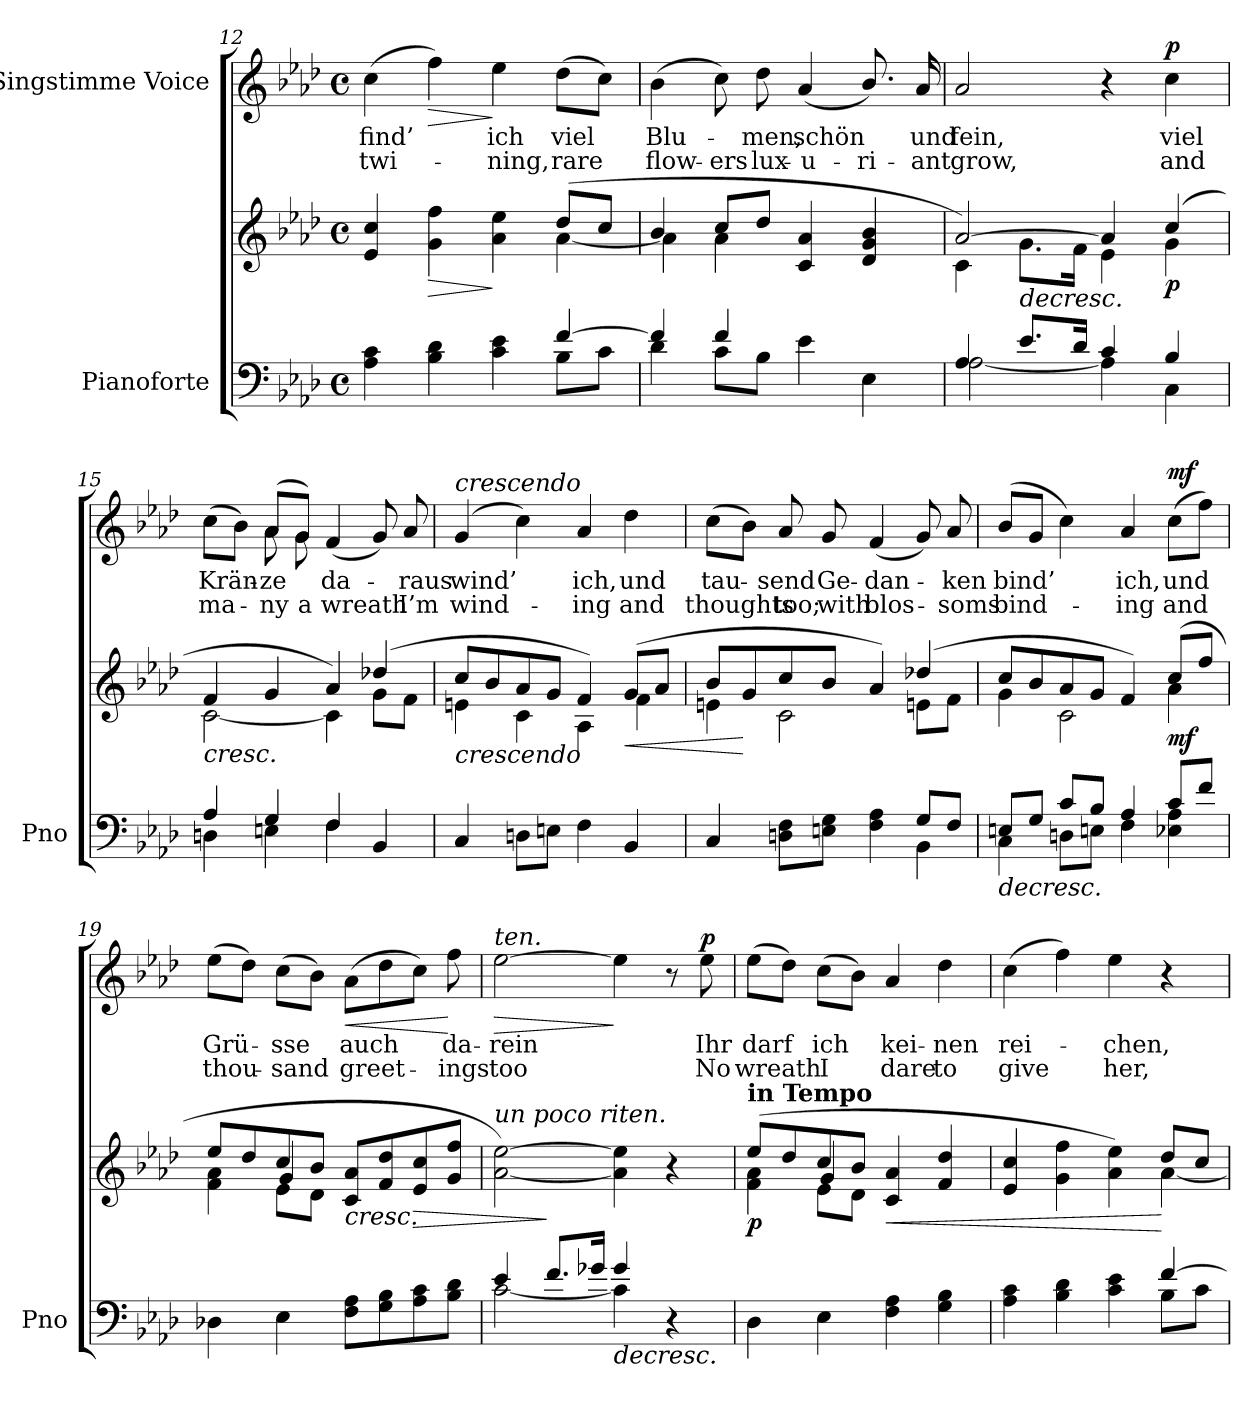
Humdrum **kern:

**kern	**kern	**dynam	**kern	**text	**text	**dynam
*part2	*part2	*part2	*part1	*part1	*part1	*part1
*staff3	*staff2	*staff2/3	*staff1	*staff1	*staff1	*staff1
*I"Pianoforte	*	*	*I"Singstimme Voice	*	*	*
*I'Pno	*	*	*	*	*	*
!!LO:LB:g=z
*clefF4	*clefG2	*	*clefG2	*	*	*
*k[b-e-a-d-]	*k[b-e-a-d-]	*	*k[b-e-a-d-]	*	*	*
*M4/4	*M4/4	*	*M4/4	*	*	*
*met(c)	*met(c)	*	*met(c)	*	*	*
=12	=12	=12	=12	=12	=12	=12
*^	*^	*	*	*	*	*
!	!	!	!	!	!	!LO:LY:b	!LO:LY:b	!
4A-\ 4c\	2.rGGyy	4e-/ 4cc/	2.rffyy	.	(>4cc\	find’	twi-	.
!	!	!	!	!LO:HP:b	!	!	!	!LO:HP:b
4B-\ 4d-\	.	4g\ 4ff\	.	>	4ff\)	.	.	>
!	!	!	!	!	!	!LO:LY:b	!LO:LY:b	!
4c\ 4e-\	.	4a-\ 4ee-\	.	]	4ee-\	ich	-ning,	]
!	!	!	!	!	!	!LO:LY:b	!LO:LY:b	!
[4f/	8B-\L	(>8dd-/L	[4a-\	.	(>8dd-\L	viel	rare	.
.	8c\J	8cc/J	.	.	8cc\J)	.	.	.
=13	=13	=13	=13	=13	=13	=13	=13	=13
!	!	!	!	!	!	!LO:LY:b	!LO:LY:b	!
4f/]	4d-\	4b-/	4a-\]	.	(>4b-\	Blu-	flow-	.
!	!	!	!	!	!	!	!LO:LY:b	!
4f/	8c\L	8cc/L	4a-\	.	8cc\)	.	-ers	.
!	!	!	!	!	!	!LO:LY:b	!LO:LY:b	!
.	8B-\J	8dd-/J	.	.	8dd-\	-men,	lux-	.
!	!	!	!	!	!	!LO:LY:b	!LO:LY:b	!
4e-\	2ryy	4c/ 4a-/	2rddyy	.	(<4a-/	schön	-u-	.
!	!	!	!	!	!	!	!LO:LY:b	!
4E-\	.	4d-/ 4g/ 4b-/	.	.	8.b-/)	.	-ri-	.
!	!	!	!	!	!	!LO:LY:b	!LO:LY:b	!
.	.	.	.	.	16a-/	und	-ant	.
=14	=14	=14	=14	=14	=14	=14	=14	=14
!	!	!	!	!	!	!LO:LY:b	!LO:LY:b	!
4A-/	[2A-\	[2a-/)	4c\	.	2a-/	fein,	grow,	.
!	!	!	!	!LO:HP:b	!	!	!	!
8.e-/L	.	.	8.g\L	>	.	.	.	.
16d-/Jk	.	.	16f\Jk	.	.	.	.	.
4c/	4A-\]	4a-/]	4e-\	.	4r	.	.	.
!	!	!	!	!LO:DY:b	!	!LO:LY:b	!LO:LY:b	!LO:DY:a
4B-/	4C\	(>4cc/	4g\	p	4cc\	viel	and	p
=15	=15	=15	=15	=15	=15	=15	=15	=15
!	!	!	!	!LO:HP:b	!	!LO:LY:b	!LO:LY:b	!
*	*	*	*	*	*^	*	*	*
4A-/	4Dn\	4f/	[2c\	<	(>8cc\L	4rAyy	Krän-	ma-	.
.	.	.	.	.	8b-\J)	.	.	.	.
!	!	!	!	!	!	!	!LO:LY:b	!LO:LY:b	!
4G/	4En\	4g/	.	.	(>8a-/L	8a-\	-ze	-ny	.
!	!	!	!	!	!	!	!	!LO:LY:b	!
.	.	.	.	.	8g/J)	8g\	.	a	.
!	!	!	!	!	!	!	!LO:LY:b	!LO:LY:b	!
4F/	4F\	4a-/)	4c\]	.	(<4f/	2rAyy	da-	wreath	.
4BB-/	4rAyy	(>4dd-X/	8g\L	]	8g/)	.	.	.	.
!	!	!	!	!	!	!	!LO:LY:b	!LO:LY:b	!
.	.	.	8f\J	.	8a-/	.	-raus	I’m	.
*v	*v	*	*	*	*v	*v	*	*	*
!!LO:PB:g=z
=16	=16	=16	=16	=16	=16	=16	=16
!	!	!	!	!LO:TX:a:i:t=crescendo	!	!	!
!	!LO:TX:b:i:t=crescendo	!	!	!	!	!	!
!	!	!	!	!	!LO:LY:b	!LO:LY:b	!
4C/	8cc/L	4en\	.	(>4g/	wind’	wind-	.
.	8b-/	.	.	.	.	.	.
8Dn\L	8a-/	4c\	.	4cc\)	.	.	.
8En\J	8g/J	.	.	.	.	.	.
!	!	!	!	!	!LO:LY:b	!LO:LY:b	!
4F\	4f/)	4A-\	.	4a-/	ich,	-ing	.
!	!	!	!LO:HP:b	!	!LO:LY:b	!LO:LY:b	!
4BB-/	(>8g/L	4f\	<	4dd-\	und	and	.
.	8a-/J	.	.	.	.	.	.
=17	=17	=17	=17	=17	=17	=17	=17
*^	*	*	*	*	*	*	*
!	!	!	!	!	!	!LO:LY:b	!LO:LY:b	!
4C/	2.rAyy	8b-/L	4en\	.	(>8cc\L	tau-	thoughts	.
.	.	8g/	.	[	8b-\J)	.	.	.
!	!	!	!	!	!	!LO:LY:b	!LO:LY:b	!
8Dn\ 8F\L	.	8cc/	2c\	.	8a-/	-send	too;	.
!	!	!	!	!	!	!LO:LY:b	!LO:LY:b	!
8En\ 8G\J	.	8b-/J	.	.	8g/	Ge-	with	.
!	!	!	!	!	!	!LO:LY:b	!LO:LY:b	!
4F\ 4A-\	.	4a-/)	.	.	(<4f/	-dan-	blos-	.
8G/L	4BB-\	(>4dd-X/	8en\L	.	8g/)	.	.	.
!	!	!	!	!	!	!LO:LY:b	!LO:LY:b	!
8F/J	.	.	8f\J	.	8a-/	-ken	-soms	.
=18	=18	=18	=18	=18	=18	=18	=18	=18
!	!	!	!	!LO:HP:b=2	!	!LO:LY:b	!LO:LY:b	!
8En/L	4C\	8cc/L	4g\	>	(>8b-/L	bind’	bind-	.
8G/J	.	8b-/	.	.	8g/J	.	.	.
8c/L	8Dn\L	8a-/	2c\	[	4cc\)	.	.	.
8B-/J	8En\J	8g/J	.	.	.	.	.	.
!	!	!	!	!	!	!LO:LY:b	!LO:LY:b	!
4A-/	4F\	4f/)	.	.	4a-/	ich,	-ing	.
!	!	!	!	!LO:DY:b	!	!LO:LY:b	!LO:LY:b	!LO:DY:a
8c/L	4E-X\ 4A-\	(>8cc/L	4a-\	mf	(>8cc\L	und	and	mf
8f/J	.	8ff/J	.	.	8ff\J)	.	.	.
*v	*v	*	*	*	*	*	*	*
=19	=19	=19	=19	=19	=19	=19	=19
*	*	*^	*	*	*	*	*
!	!	!	!	!	!	!LO:LY:b	!LO:LY:b	!
4D-X\	8ee-/L	4f\ 4a-\	4rddyy	.	(>8ee-\L	Grü-	thou-	.
.	8dd-/	.	.	.	8dd-\J)	.	.	.
!	!	!	!	!	!	!LO:LY:b	!LO:LY:b	!
4E-\	8cc/	8e-\L	4g/	.	(>8cc\L	-sse	-sand	.
.	8b-/J	8d-\J	.	.	8b-\J)	.	.	.
!	!	!	!	!LO:HP:b	!	!LO:LY:b	!LO:LY:b	!LO:HP:b
8F\ 8A-\L	8c/ 8a-/L	2rddyy	2rddyy	<	(>8a-\L	auch	greet-	<
8G\ 8B-\	8f/ 8dd-/	.	.	.	8dd-\	.	.	.
!	!	!	!	!LO:HP:n=1:b	!	!	!	!
8A-\ 8c\	8e-/ 8cc/	.	.	] >	8cc\J)	.	.	.
!	!	!	!	!	!	!LO:LY:b	!LO:LY:b	!
8B-\ 8d-\J	8g/ 8ff/J	.	.	.	8ff\	da-	-ings	[
*	*v	*v	*v	*	*	*	*	*
.	.	[	.	.	.	.
!!LO:LB:g=z
=20	=20	=20	=20	=20	=20	=20
*	*	*	*MM100	*	*	*
*^	*	*	*	*	*	*
!	!	!	!	!LO:TX:a:i:t=ten.	!	!	!
!	!	!LO:TX:a:i:t=un poco riten.	!	!	!	!	!
!	!	!	!	!	!LO:LY:b	!LO:LY:b	!LO:HP:b
4e-/	[2c\	[2a-\ [2ee-\)	.	[2ee-\	-rein	too	>
8.f/L	.	.	]	.	.	.	.
16g-X/Jk	.	.	.	.	.	.	.
!	!	!	!LO:HP:b=2	!	!	!	!
4g-/	4c\]	4a-\] 4ee-\]	>	4ee-\]	.	.	]
4r	4ryy	4r	.	8r	.	.	.
!	!	!	!	!	!LO:LY:b	!LO:LY:b	!LO:DY:a
.	.	.	.	8ee-\	Ihr	No	p
*v	*v	*	*	*	*	*	*
=21	=21	=21	=21	=21	=21	=21
*	*	*	*MM118	*	*	*
*	*^	*	*	*	*	*
*	*	*^	*	*	*	*	*
!	!LO:TX:a:B:t=in Tempo	!	!	!	!	!	!	!
!	!	!	!	!LO:DY:b	!	!LO:LY:b	!LO:LY:b	!
4D-\	(>8ee-/L	4f\ 4a-\	4ryy	p	(>8ee-\L	darf	wreath	.
.	8dd-/	.	.	.	8dd-\J)	.	.	.
!	!	!	!	!	!	!LO:LY:b	!LO:LY:b	!
4E-\	8cc/	8e-\L	4g/	.	(>8cc\L	ich	I	.
.	8b-/J	8d-\J	.	.	8b-\J)	.	.	.
!	!	!	!	!LO:HP:b	!	!LO:LY:b	!LO:LY:b	!
4F\ 4A-\	4c/ 4a-/	2rddyy	2ryy	<	4a-/	kei-	dare	.
!	!	!	!	!	!	!LO:LY:b	!LO:LY:b	!
4G\ 4B-\	4f/ 4dd-/	.	.	.	4dd-\	-nen	to	.
*	*v	*v	*v	*	*	*	*	*
.	.	]	.	.	.	.
=22	=22	=22	=22	=22	=22	=22
*^	*^	*	*	*	*	*
!	!	!	!	!	!	!LO:LY:b	!LO:LY:b	!
4A-\ 4c\	2.ryy	4e-/ 4cc/	2.rffyy	.	(>4cc\	rei-	give	.
4B-\ 4d-\	.	4g\ 4ff\	.	.	4ff\)	.	.	.
!	!	!	!	!	!	!LO:LY:b	!LO:LY:b	!
4c\ 4e-\	.	4a-\ 4ee-\)	.	.	4ee-\	-chen,	her,	.
[4f/	8B-\L	8dd-/L	[4a-\	[	4r	.	.	.
.	8c\J	8cc/J	.	.	.	.	.	.
*v	*v	*	*	*	*	*	*	*
*	*v	*v	*	*	*	*	*
=	=	=	=	=	=	=
*-	*-	*-	*-	*-	*-	*-
